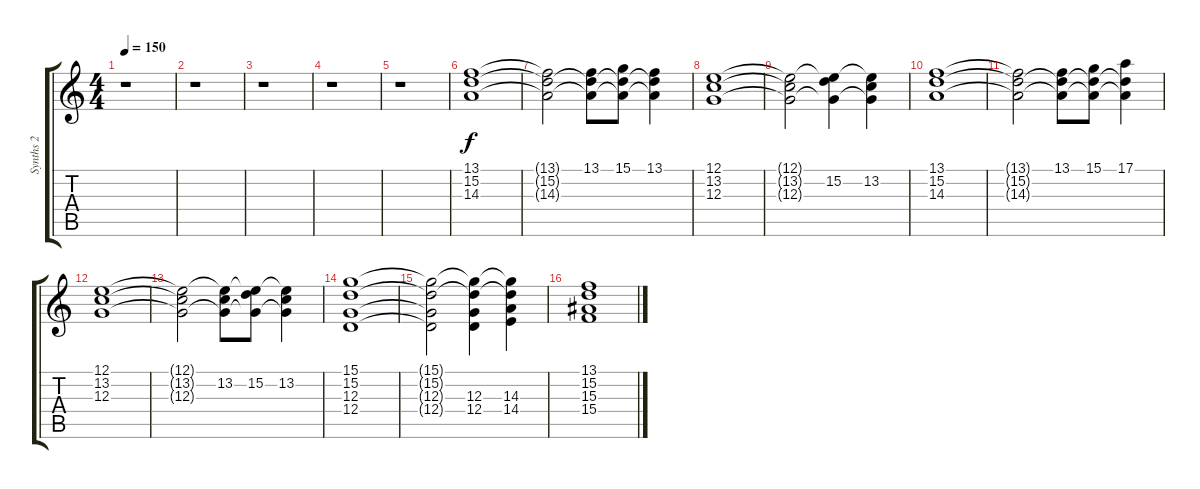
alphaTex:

\track ("Synths 2" "Synths 2") {instrument churchorgan}
\staff {score tabs}
\tuning (E4 B3 G3 D3 A2 E2) {hide}
\ts (4 4)
\tempo 150
\clef g2
\ks c
r.1{dy f} |
r.1 |
r.1 |
r.1 |
r.1 |
(13.1 15.2 14.3).1 |
(13.1{t} 15.2{t} 14.3{t}).2 (13.1 15.2{t} 14.3{t}).8 (15.1 15.2{t} 14.3{t}).8 (13.1 15.2{t} 14.3{t}).4 |
(12.1 13.2 12.3).1 |
(12.1{t} 13.2{t} 12.3{t}).2 (12.1{t} 15.2 12.3{t}).4 (12.1{t} 13.2 12.3{t}).4 |
(13.1 15.2 14.3).1 |
(13.1{t} 15.2{t} 14.3{t}).2 (13.1 15.2{t} 14.3{t}).8 (15.1 15.2{t} 14.3{t}).8 (17.1 15.2{t} 14.3{t}).4 |
(12.1 13.2 12.3).1 |
(12.1{t} 13.2{t} 12.3{t}).2 (12.1{t} 13.2 12.3{t}).8 (12.1{t} 15.2 12.3{t}).8 (12.1{t} 13.2 12.3{t}).4 |
(15.1 15.2 12.3 12.4).1 |
(15.1{t} 15.2{t} 12.3{t} 12.4{t}).2 (15.1{t} 15.2{t} 12.3 12.4).4 (15.1{t} 15.2{t} 14.3 14.4).4 |
(13.1 15.2 15.3 15.4).1
